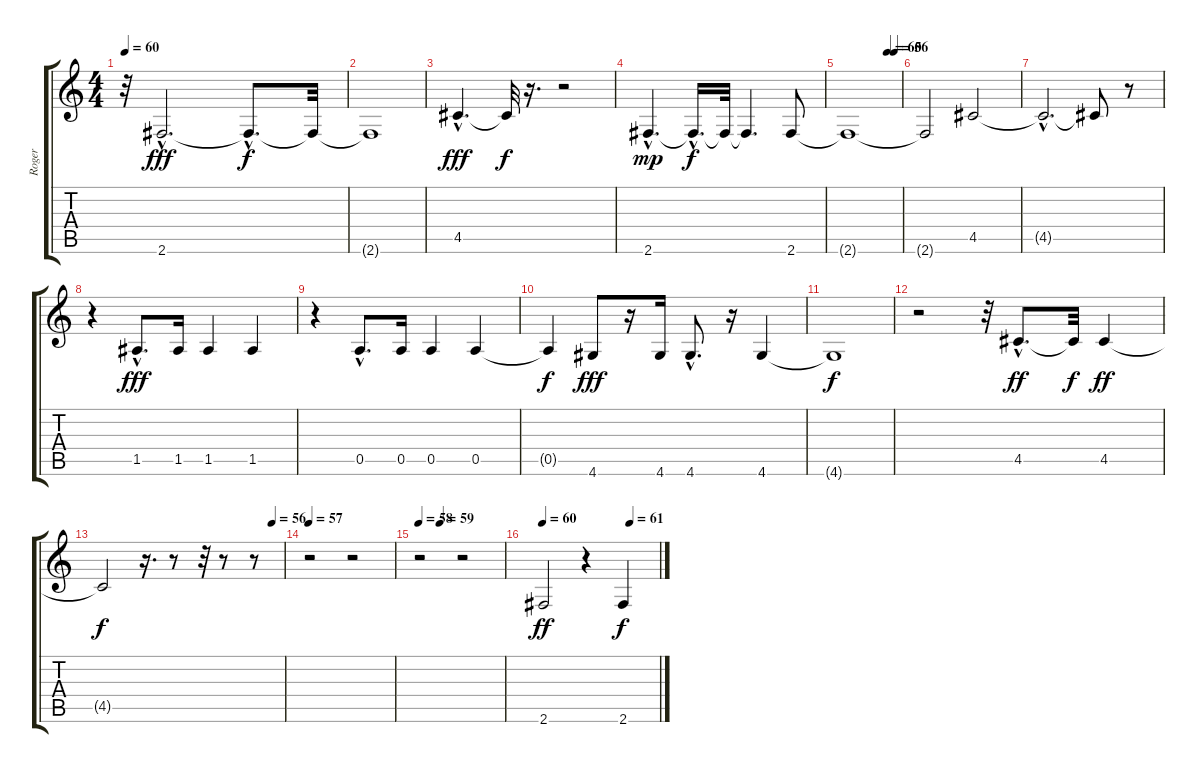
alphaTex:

\track ("Roger" "Roger") {instrument slapbass2}
\staff {score tabs}
\tuning (E4 B3 G3 D3 A2 E2) {hide}
\ts (4 4)
\tempo 60
\clef g2
\ks c
r.32{dy f} 2.6{hac}.2{d dy fff} 2.6{hac t}.8{d dy f} 2.6{t}.32 |
2.6{t}.1 |
4.5{hac}.4{d dy fff} 4.5{t}.32{dy f} r.16{d} r.2 |
2.6{hac}.4{d dy mp} 2.6{hac t}.16{d dy f} 2.6{t}.32 2.6{t}.4{d} 2.6.8 |
\tempo (60 0.75)
\tempo (56 0.875)
2.6{t}.1 |
2.6{t}.2 4.5.2 |
4.5{hac t}.2{d} 4.5{t}.8 r.8 |
r.4 1.5{hac}.8{d dy fff} 1.5.16 1.5.4 1.5.4 |
r.4 0.5{hac}.8{d} 0.5.16 0.5.4 0.5.4 |
0.5{t}.4{dy f} 4.6.8{dy fff} r.16 4.6.16 4.6{hac}.8{d} r.16 4.6.4 |
4.6{t}.1{dy f} |
r.2 r.32 4.5{hac}.8{d dy ff} 4.5{t}.32{dy f} 4.5.4{dy ff} |
\tempo (56 0.9375)
4.5{t}.2{dy f} r.16{d} r.8 r.32 r.8 r.8 |
\tempo 57
r.2 r.2 |
\tempo 58
\tempo (59 0.25)
r.2 r.2 |
\tempo 60
\tempo (61 0.75)
2.6.2{dy ff} r.4 2.6.4{dy f}
